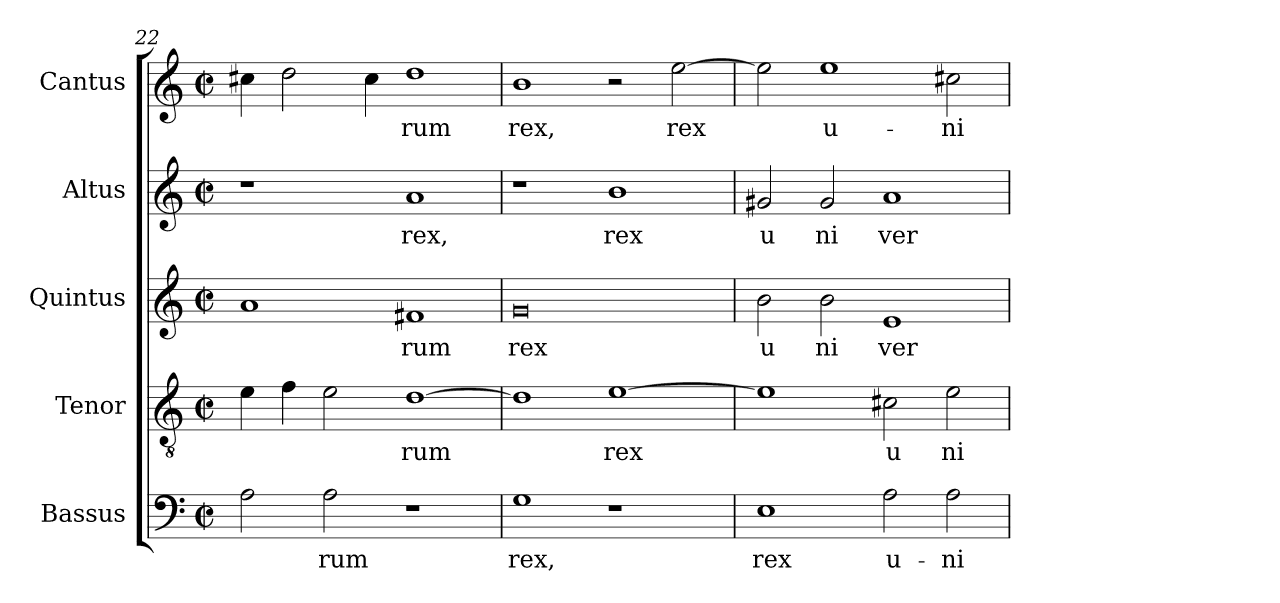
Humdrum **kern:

**kern	**text	**kern	**text	**kern	**text	**kern	**text	**kern	**text
*part5	*part5	*part4	*part4	*part3	*part3	*part2	*part2	*part1	*part1
*staff5	*staff5	*staff4	*staff4	*staff3	*staff3	*staff2	*staff2	*staff1	*staff1
*I"Bassus	*	*I"Tenor	*	*I"Quintus	*	*I"Altus	*	*I"Cantus	*
*clefF4	*	*clefGv2	*	*clefG2	*	*clefG2	*	*clefG2	*
*k[]	*	*k[]	*	*k[]	*	*k[]	*	*k[]	*
*C:	*	*C:	*	*C:	*	*C:	*	*C:	*
*M2/2	*	*M2/2	*	*M2/2	*	*M2/2	*	*M2/2	*
*met(c|)	*	*met(c|)	*	*met(c|)	*	*met(c|)	*	*met(c|)	*
=22	=22	=22	=22	=22	=22	=22	=22	=22	=22
!	!LO:LY:b:cj	!	!LO:LY:b:cj	!	!LO:LY:b:cj	!	!	!	!LO:LY:b:cj
2A\	--	4e\	--	1a	--	1r	.	4cc#X\	--
!	!	!	!LO:LY:b:cj	!	!	!	!	!	!LO:LY:b:cj
.	.	4f\	--	.	.	.	.	2dd\	--
!	!LO:LY:b:cj	!	!LO:LY:b:cj	!	!	!	!	!	!
2A\	-rum	2e\	--	.	.	.	.	.	.
!	!	!	!	!	!	!	!	!	!LO:LY:b:cj
.	.	.	.	.	.	.	.	4cc#\	--
!	!	!	!LO:LY:b:cj	!	!LO:LY:b:cj	!	!LO:LY:b:cj	!	!LO:LY:b:cj
1r	.	[<1d	-rum	1f#X	-rum	1a	rex,	1dd	-rum
!!LO:LB:g=z
=23	=23	=23	=23	=23	=23	=23	=23	=23	=23
!	!LO:LY:b:cj	!	!LO:LY:b:cj	!	!LO:LY:b:cj	!	!	!	!LO:LY:b:cj
1G	rex,	1d]	.	0g	rex	1r	.	1b	rex,
!	!	!	!LO:LY:b:cj	!	!	!	!LO:LY:b:cj	!	!
1r	.	[>1e	rex	.	.	1b	rex	2r	.
!	!	!	!	!	!	!	!	!	!LO:LY:b:cj
.	.	.	.	.	.	.	.	[>2ee\	rex
=24	=24	=24	=24	=24	=24	=24	=24	=24	=24
!	!LO:LY:b:cj	!	!LO:LY:b:cj	!	!LO:LY:b:cj	!	!LO:LY:b:cj	!	!LO:LY:b:cj
1E	rex	1e]	.	2b\	u	2g#X/	u	2ee\]	.
!	!	!	!	!	!LO:LY:b:cj	!	!LO:LY:b:cj	!	!LO:LY:b:cj
.	.	.	.	2b\	ni	2g#/	ni	1ee	u-
!	!LO:LY:b:cj	!	!LO:LY:b:cj	!	!LO:LY:b:cj	!	!LO:LY:b:cj	!	!
2A\	u-	2c#X\	u	1e	ver	1a	ver	.	.
!	!LO:LY:b:cj	!	!LO:LY:b:cj	!	!	!	!	!	!LO:LY:b:cj
2A\	-ni-	2e\	ni	.	.	.	.	2cc#X\	-ni-
=	=	=	=	=	=	=	=	=	=
*-	*-	*-	*-	*-	*-	*-	*-	*-	*-
